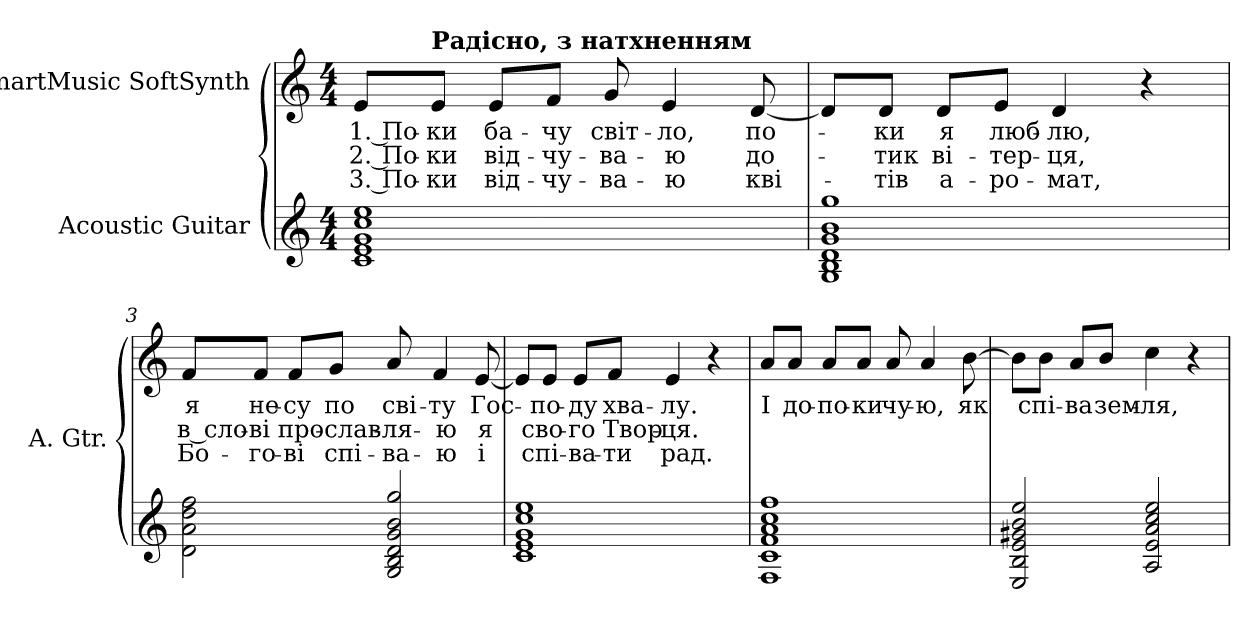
**kern	**kern	**text	**text	**text
*part2	*part1	*part1	*part1	*part1
*staff2	*staff1	*staff1	*staff1	*staff1
*I"Acoustic Guitar	*I"SmartMusic SoftSynth	*	*	*
*I'A. Gtr.	*	*	*	*
!!LO:PB:g=z
*clefG2	*clefG2	*	*	*
*ITrd7c12	*	*	*	*
*k[]	*k[]	*	*	*
*C:	*C:	*	*	*
*M4/4	*M4/4	*	*	*
=1	=1	=1	=1	=1
!	!	!LO:LY:b:color=#000000	!LO:LY:b:color=#000000	!LO:LY:b:color=#000000
1Ci 1Ei 1Gi 1ci 1ei	8ei/L	1. По-	2. По-	3. По-
!	!LO:TX:a:B:t=Радісно, з натхненням	!	!	!
!	!	!LO:LY:b:color=#000000	!LO:LY:b:color=#000000	!LO:LY:b:color=#000000
.	8ei/J	-ки	-ки	-ки
!	!	!LO:LY:b:color=#000000	!LO:LY:b:color=#000000	!LO:LY:b:color=#000000
.	8ei/L	ба-	від-	від-
!	!	!LO:LY:b:color=#000000	!LO:LY:b:color=#000000	!LO:LY:b:color=#000000
.	8fi/J	-чу	-чу-	-чу-
!	!	!LO:LY:b:color=#000000	!LO:LY:b:color=#000000	!LO:LY:b:color=#000000
.	8gi/	світ-	-ва-	-ва-
!	!	!LO:LY:b:color=#000000	!LO:LY:b:color=#000000	!LO:LY:b:color=#000000
.	4ei/	-ло,	-ю	-ю
!	!	!LO:LY:b:color=#000000	!LO:LY:b:color=#000000	!LO:LY:b:color=#000000
.	[<8di/	по-	до-	кві-
=2	=2	=2	=2	=2
1GGi 1BBi 1Di 1Gi 1Bi 1gi	8di/L]	.	.	.
!	!	!LO:LY:b:color=#000000	!LO:LY:b:color=#000000	!LO:LY:b:color=#000000
.	8di/J	-ки	-тик	-тів
!	!	!LO:LY:b:color=#000000	!LO:LY:b:color=#000000	!LO:LY:b:color=#000000
.	8di/L	я	ві-	а-
!	!	!LO:LY:b:color=#000000	!LO:LY:b:color=#000000	!LO:LY:b:color=#000000
.	8ei/J	люб-	-тер-	-ро-
!	!	!LO:LY:b:color=#000000	!LO:LY:b:color=#000000	!LO:LY:b:color=#000000
.	4di/	-лю,	-ця,	-мат,
.	4r	.	.	.
!!LO:LB:g=z
=3	=3	=3	=3	=3
!	!	!LO:LY:b:color=#000000	!LO:LY:b:color=#000000	!LO:LY:b:color=#000000
2Di\ 2Ai 2di 2fi	8fi/L	я	в сло-	Бо-
!	!	!LO:LY:b:color=#000000	!LO:LY:b:color=#000000	!LO:LY:b:color=#000000
.	8fi/J	не-	-ві	-го-
!	!	!LO:LY:b:color=#000000	!LO:LY:b:color=#000000	!LO:LY:b:color=#000000
.	8fi/L	-су	про-	-ві
!	!	!LO:LY:b:color=#000000	!LO:LY:b:color=#000000	!LO:LY:b:color=#000000
.	8gi/J	по	-слав-	спі-
!	!	!LO:LY:b:color=#000000	!LO:LY:b:color=#000000	!LO:LY:b:color=#000000
2GGi/ 2BBi 2Di 2Gi 2Bi 2gi	8ai/	сві-	-ля-	-ва-
!	!	!LO:LY:b:color=#000000	!LO:LY:b:color=#000000	!LO:LY:b:color=#000000
.	4fi/	-ту	-ю	-ю
!	!	!LO:LY:b:color=#000000	!LO:LY:b:color=#000000	!LO:LY:b:color=#000000
.	[<8ei/	Гос-	я	і
=4	=4	=4	=4	=4
1Ci 1Ei 1Gi 1ci 1ei	8ei/L]	.	.	.
!	!	!LO:LY:b:color=#000000	!LO:LY:b:color=#000000	!LO:LY:b:color=#000000
.	8ei/J	-по-	сво-	спі-
!	!	!LO:LY:b:color=#000000	!LO:LY:b:color=#000000	!LO:LY:b:color=#000000
.	8ei/L	-ду	-го	-ва-
!	!	!LO:LY:b:color=#000000	!LO:LY:b:color=#000000	!LO:LY:b:color=#000000
.	8fi/J	хва-	Твор-	-ти
!	!	!LO:LY:b:color=#000000	!LO:LY:b:color=#000000	!LO:LY:b:color=#000000
.	4ei/	-лу.	-ця.	рад.
.	4r	.	.	.
!!LO:LB:g=z
=5	=5	=5	=5	=5
!	!	!LO:LY:b:color=#000000	!	!
1FFi 1Ci 1Fi 1Ai 1ci 1fi	8ai/L	І	.	.
!	!	!LO:LY:b:color=#000000	!	!
.	8ai/J	до-	.	.
!	!	!LO:LY:b:color=#000000	!	!
.	8ai/L	-по-	.	.
!	!	!LO:LY:b:color=#000000	!	!
.	8ai/J	-ки	.	.
!	!	!LO:LY:b:color=#000000	!	!
.	8ai/	чу-	.	.
!	!	!LO:LY:b:color=#000000	!	!
.	4ai/	-ю,	.	.
!	!	!LO:LY:b:color=#000000	!	!
.	[>8bi\	як	.	.
=6	=6	=6	=6	=6
2EEi/ 2BBi 2Ei 2G#Xi 2Bi 2ei	8bi\L]	.	.	.
!	!	!LO:LY:b:color=#000000	!	!
.	8bi\J	спі-	.	.
!	!	!LO:LY:b:color=#000000	!	!
.	8ai/L	-ва	.	.
!	!	!LO:LY:b:color=#000000	!	!
.	8bi/J	зем-	.	.
!	!	!LO:LY:b:color=#000000	!	!
2AAi/ 2Ei 2Ai 2ci 2ei	4cci\	-ля,	.	.
.	4r	.	.	.
=	=	=	=	=
*-	*-	*-	*-	*-
